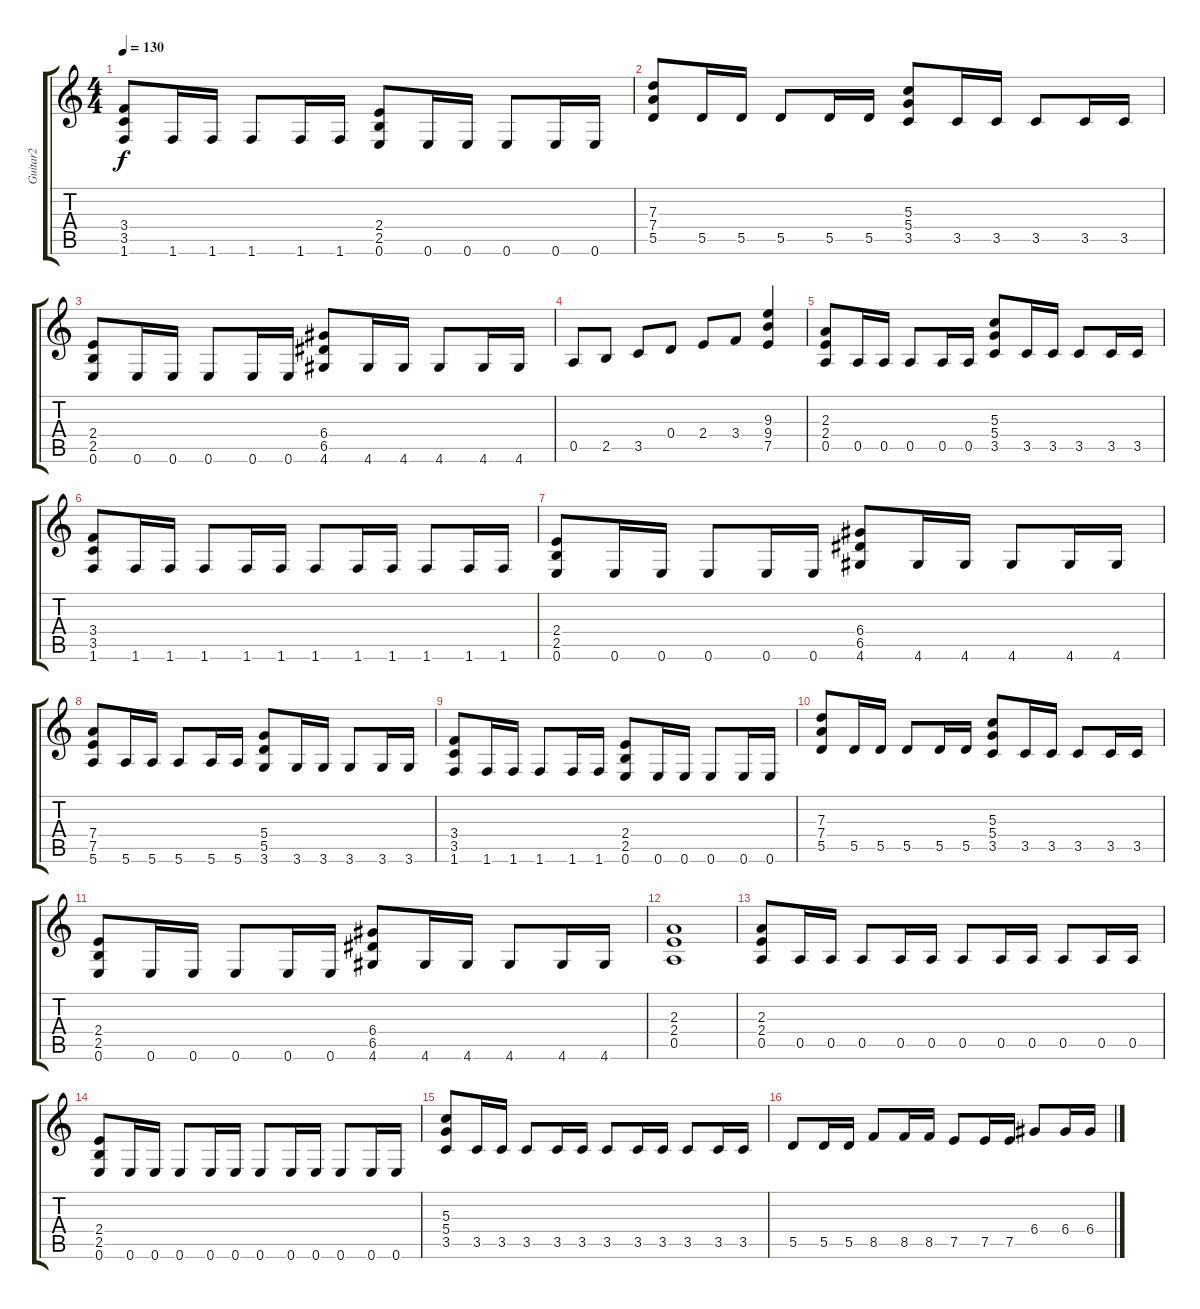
\track ("Guitar2" "Guitar2") {instrument overdrivenguitar}
\staff {score tabs}
\tuning (E4 B3 G3 D3 A2 E2) {hide}
\ts (4 4)
\tempo 130
\clef g2
\ks c
(3.4 3.5 1.6).8{dy f} 1.6.16 1.6.16 1.6.8 1.6.16 1.6.16 (2.4 2.5 0.6).8 0.6.16 0.6.16 0.6.8 0.6.16 0.6.16 |
(7.3 7.4 5.5).8 5.5.16 5.5.16 5.5.8 5.5.16 5.5.16 (5.3 5.4 3.5).8 3.5.16 3.5.16 3.5.8 3.5.16 3.5.16 |
(2.4 2.5 0.6).8 0.6.16 0.6.16 0.6.8 0.6.16 0.6.16 (6.4 6.5 4.6).8 4.6.16 4.6.16 4.6.8 4.6.16 4.6.16 |
0.5.8 2.5.8 3.5.8 0.4.8 2.4.8 3.4.8 (9.3 9.4 7.5).4 |
(2.3 2.4 0.5).8 0.5.16 0.5.16 0.5.8 0.5.16 0.5.16 (5.3 5.4 3.5).8 3.5.16 3.5.16 3.5.8 3.5.16 3.5.16 |
(3.4 3.5 1.6).8 1.6.16 1.6.16 1.6.8 1.6.16 1.6.16 1.6.8 1.6.16 1.6.16 1.6.8 1.6.16 1.6.16 |
(2.4 2.5 0.6).8 0.6.16 0.6.16 0.6.8 0.6.16 0.6.16 (6.4 6.5 4.6).8 4.6.16 4.6.16 4.6.8 4.6.16 4.6.16 |
(7.4 7.5 5.6).8 5.6.16 5.6.16 5.6.8 5.6.16 5.6.16 (5.4 5.5 3.6).8 3.6.16 3.6.16 3.6.8 3.6.16 3.6.16 |
(3.4 3.5 1.6).8 1.6.16 1.6.16 1.6.8 1.6.16 1.6.16 (2.4 2.5 0.6).8 0.6.16 0.6.16 0.6.8 0.6.16 0.6.16 |
(7.3 7.4 5.5).8 5.5.16 5.5.16 5.5.8 5.5.16 5.5.16 (5.3 5.4 3.5).8 3.5.16 3.5.16 3.5.8 3.5.16 3.5.16 |
(2.4 2.5 0.6).8 0.6.16 0.6.16 0.6.8 0.6.16 0.6.16 (6.4 6.5 4.6).8 4.6.16 4.6.16 4.6.8 4.6.16 4.6.16 |
(2.3 2.4 0.5).1 |
(2.3 2.4 0.5).8 0.5.16 0.5.16 0.5.8 0.5.16 0.5.16 0.5.8 0.5.16 0.5.16 0.5.8 0.5.16 0.5.16 |
(2.4 2.5 0.6).8 0.6.16 0.6.16 0.6.8 0.6.16 0.6.16 0.6.8 0.6.16 0.6.16 0.6.8 0.6.16 0.6.16 |
(5.3 5.4 3.5).8 3.5.16 3.5.16 3.5.8 3.5.16 3.5.16 3.5.8 3.5.16 3.5.16 3.5.8 3.5.16 3.5.16 |
5.5.8 5.5.16 5.5.16 8.5.8 8.5.16 8.5.16 7.5.8 7.5.16 7.5.16 6.4.8 6.4.16 6.4.16
